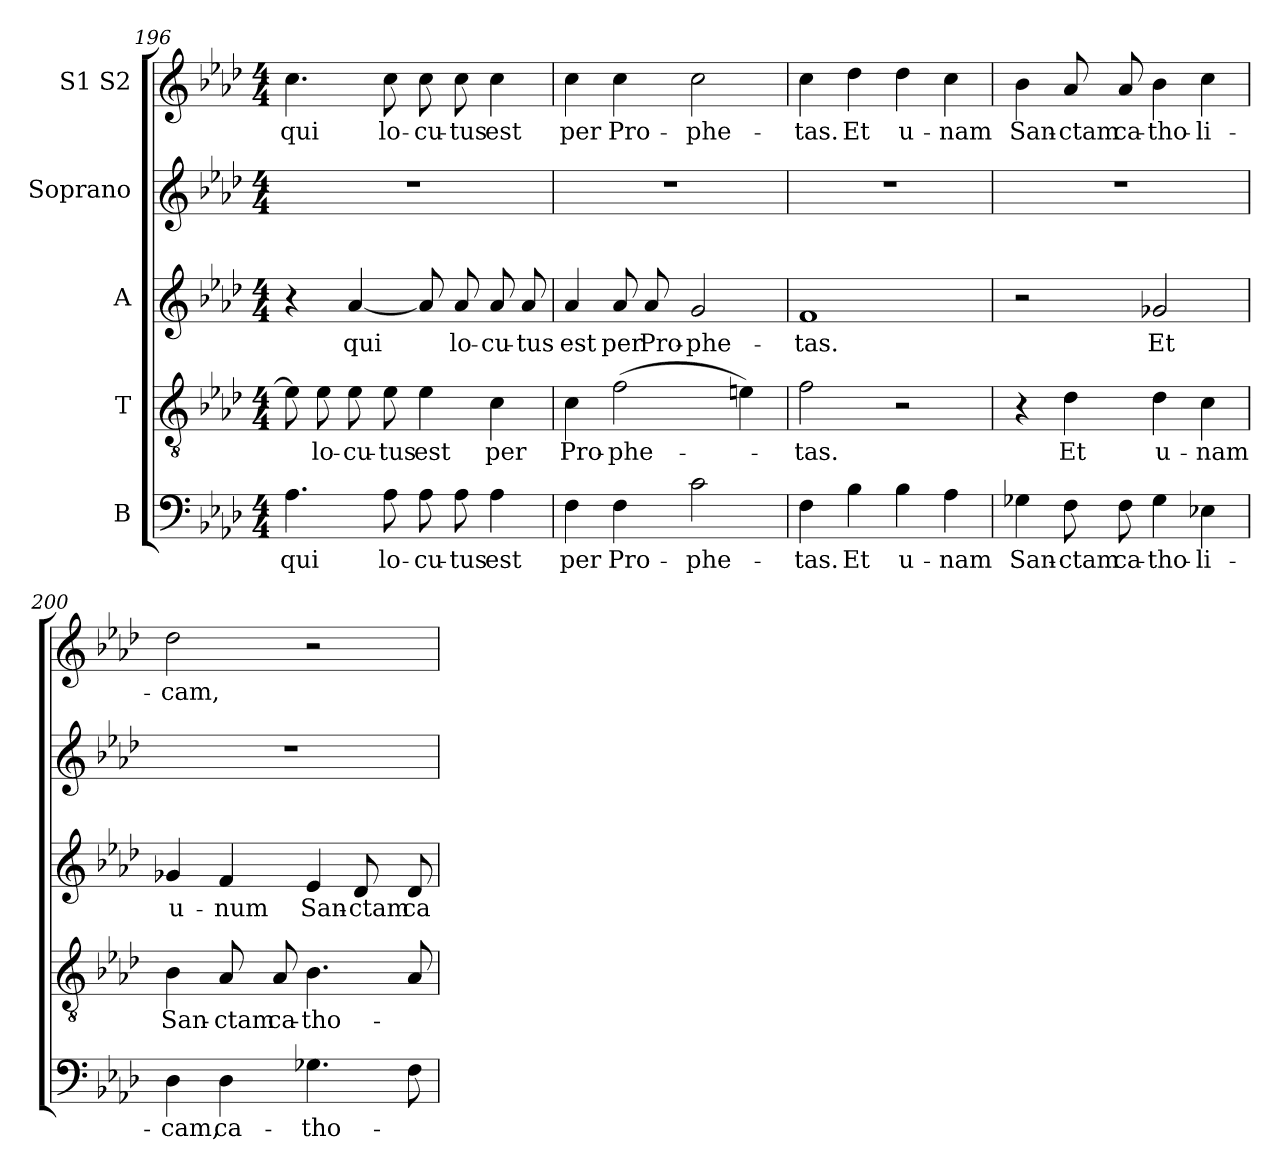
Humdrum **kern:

**kern	**text	**kern	**text	**kern	**text	**kern	**kern	**text
*part5	*part5	*part4	*part4	*part3	*part3	*part2	*part1	*part1
*staff5	*staff5	*staff4	*staff4	*staff3	*staff3	*staff2	*staff1	*staff1
*I"B	*	*I"T	*	*I"A	*	*I"Soprano	*I"S1 S2	*
*clefF4	*	*clefGv2	*	*clefG2	*	*clefG2	*clefG2	*
*	*	*ITrd7c12	*	*	*	*	*	*
*k[b-e-a-d-]	*	*k[b-e-a-d-]	*	*k[b-e-a-d-]	*	*k[b-e-a-d-]	*k[b-e-a-d-]	*
*f:	*	*f:	*	*f:	*	*f:	*f:	*
*M4/4	*	*M4/4	*	*M4/4	*	*M4/4	*M4/4	*
=196	=196	=196	=196	=196	=196	=196	=196	=196
!	!LO:LY:b:color=#000000	!	!	!	!	!	!	!
!	!	!	!	!	!	!	!	!LO:LY:b:color=#000000
4.A-i\	qui	8E-i\]	.	4r	.	1r	4.cci\	qui
!	!	!	!LO:LY:b:color=#000000	!	!	!	!	!
.	.	8E-i\	lo-	.	.	.	.	.
!	!	!	!LO:LY:b:color=#000000	!	!	!	!	!
!	!	!	!	!	!LO:LY:b:color=#000000	!	!	!
.	.	8E-i\	-cu-	[4a-i/	qui	.	.	.
!	!LO:LY:b:color=#000000	!	!	!	!	!	!	!
!	!	!	!LO:LY:b:color=#000000	!	!	!	!	!
!	!	!	!	!	!	!	!	!LO:LY:b:color=#000000
8A-i\	lo-	8E-i\	-tus	.	.	.	8cci\	lo-
!	!LO:LY:b:color=#000000	!	!	!	!	!	!	!
!	!	!	!LO:LY:b:color=#000000	!	!	!	!	!
!	!	!	!	!	!	!	!	!LO:LY:b:color=#000000
8A-i\	-cu-	4E-i\	est	8a-i/]	.	.	8cci\	-cu-
!	!LO:LY:b:color=#000000	!	!	!	!	!	!	!
!	!	!	!	!	!LO:LY:b:color=#000000	!	!	!
!	!	!	!	!	!	!	!	!LO:LY:b:color=#000000
8A-i\	-tus	.	.	8a-i/	lo-	.	8cci\	-tus
!	!LO:LY:b:color=#000000	!	!	!	!	!	!	!
!	!	!	!LO:LY:b:color=#000000	!	!	!	!	!
!	!	!	!	!	!LO:LY:b:color=#000000	!	!	!
!	!	!	!	!	!	!	!	!LO:LY:b:color=#000000
4A-i\	est	4Ci\	per	8a-i/	-cu-	.	4cci\	est
!	!	!	!	!	!LO:LY:b:color=#000000	!	!	!
.	.	.	.	8a-i/	-tus	.	.	.
!!LO:LB:g=z
=197	=197	=197	=197	=197	=197	=197	=197	=197
!	!LO:LY:b:color=#000000	!	!	!	!	!	!	!
!	!	!	!LO:LY:b:color=#000000	!	!	!	!	!
!	!	!	!	!	!LO:LY:b:color=#000000	!	!	!
!	!	!	!	!	!	!	!	!LO:LY:b:color=#000000
4Fi\	per	4Ci\	Pro-	4a-i/	est	1r	4cci\	per
!	!LO:LY:b:color=#000000	!	!	!	!	!	!	!
!	!	!	!LO:LY:b:color=#000000	!	!	!	!	!
!	!	!	!	!	!LO:LY:b:color=#000000	!	!	!
!	!	!	!	!	!	!	!	!LO:LY:b:color=#000000
4Fi\	Pro-	(2Fi\	-phe-	8a-i/	per	.	4cci\	Pro-
!	!	!	!	!	!LO:LY:b:color=#000000	!	!	!
.	.	.	.	8a-i/	Pro-	.	.	.
!	!LO:LY:b:color=#000000	!	!	!	!	!	!	!
!	!	!	!	!	!LO:LY:b:color=#000000	!	!	!
!	!	!	!	!	!	!	!	!LO:LY:b:color=#000000
2ci\	-phe-	.	.	2gi/	-phe-	.	2cci\	-phe-
.	.	4Eni\)	.	.	.	.	.	.
=198	=198	=198	=198	=198	=198	=198	=198	=198
!	!LO:LY:b:color=#000000	!	!	!	!	!	!	!
!	!	!	!LO:LY:b:color=#000000	!	!	!	!	!
!	!	!	!	!	!LO:LY:b:color=#000000	!	!	!
!	!	!	!	!	!	!	!	!LO:LY:b:color=#000000
4Fi\	-tas.	2Fi\	-tas.	1fi	-tas.	1r	4cci\	-tas.
!	!LO:LY:b:color=#000000	!	!	!	!	!	!	!
!	!	!	!	!	!	!	!	!LO:LY:b:color=#000000
4B-i\	Et	.	.	.	.	.	4dd-i\	Et
!	!LO:LY:b:color=#000000	!	!	!	!	!	!	!
!	!	!	!	!	!	!	!	!LO:LY:b:color=#000000
4B-i\	u-	2r	.	.	.	.	4dd-i\	u-
!	!LO:LY:b:color=#000000	!	!	!	!	!	!	!
!	!	!	!	!	!	!	!	!LO:LY:b:color=#000000
4A-i\	-nam	.	.	.	.	.	4cci\	-nam
=199	=199	=199	=199	=199	=199	=199	=199	=199
!	!LO:LY:b:color=#000000	!	!	!	!	!	!	!
!	!	!	!	!	!	!	!	!LO:LY:b:color=#000000
4G-Xi\	San-	4r	.	2r	.	1r	4b-i\	San-
!	!LO:LY:b:color=#000000	!	!	!	!	!	!	!
!	!	!	!LO:LY:b:color=#000000	!	!	!	!	!
!	!	!	!	!	!	!	!	!LO:LY:b:color=#000000
8Fi\	-ctam	4D-i\	Et	.	.	.	8a-i/	-ctam
!	!LO:LY:b:color=#000000	!	!	!	!	!	!	!
!	!	!	!	!	!	!	!	!LO:LY:b:color=#000000
8Fi\	ca-	.	.	.	.	.	8a-i/	ca-
!	!LO:LY:b:color=#000000	!	!	!	!	!	!	!
!	!	!	!LO:LY:b:color=#000000	!	!	!	!	!
!	!	!	!	!	!LO:LY:b:color=#000000	!	!	!
!	!	!	!	!	!	!	!	!LO:LY:b:color=#000000
4G-i\	-tho-	4D-i\	u-	2g-Xi/	Et	.	4b-i\	-tho-
!	!LO:LY:b:color=#000000	!	!	!	!	!	!	!
!	!	!	!LO:LY:b:color=#000000	!	!	!	!	!
!	!	!	!	!	!	!	!	!LO:LY:b:color=#000000
4E-Xi\	-li-	4Ci\	-nam	.	.	.	4cci\	-li-
=200	=200	=200	=200	=200	=200	=200	=200	=200
!	!LO:LY:b:color=#000000	!	!	!	!	!	!	!
!	!	!	!LO:LY:b:color=#000000	!	!	!	!	!
!	!	!	!	!	!LO:LY:b:color=#000000	!	!	!
!	!	!	!	!	!	!	!	!LO:LY:b:color=#000000
4D-i\	-cam,	4BB-i\	San-	4g-Xi/	u-	1r	2dd-i\	-cam,
!	!LO:LY:b:color=#000000	!	!	!	!	!	!	!
!	!	!	!LO:LY:b:color=#000000	!	!	!	!	!
!	!	!	!	!	!LO:LY:b:color=#000000	!	!	!
4D-i\	ca-	8AA-i/	-ctam	4fi/	-num	.	.	.
!	!	!	!LO:LY:b:color=#000000	!	!	!	!	!
.	.	8AA-i/	ca-	.	.	.	.	.
!	!LO:LY:b:color=#000000	!	!	!	!	!	!	!
!	!	!	!LO:LY:b:color=#000000	!	!	!	!	!
!	!	!	!	!	!LO:LY:b:color=#000000	!	!	!
4.G-Xi\	-tho-	4.BB-i\	-tho-	4e-i/	San-	.	2r	.
!	!	!	!	!	!LO:LY:b:color=#000000	!	!	!
.	.	.	.	8d-i/	-ctam	.	.	.
!	!	!	!	!	!LO:LY:b:color=#000000	!	!	!
8Fi\	.	8AA-i/	.	8d-i/	ca-	.	.	.
=	=	=	=	=	=	=	=	=
*-	*-	*-	*-	*-	*-	*-	*-	*-
